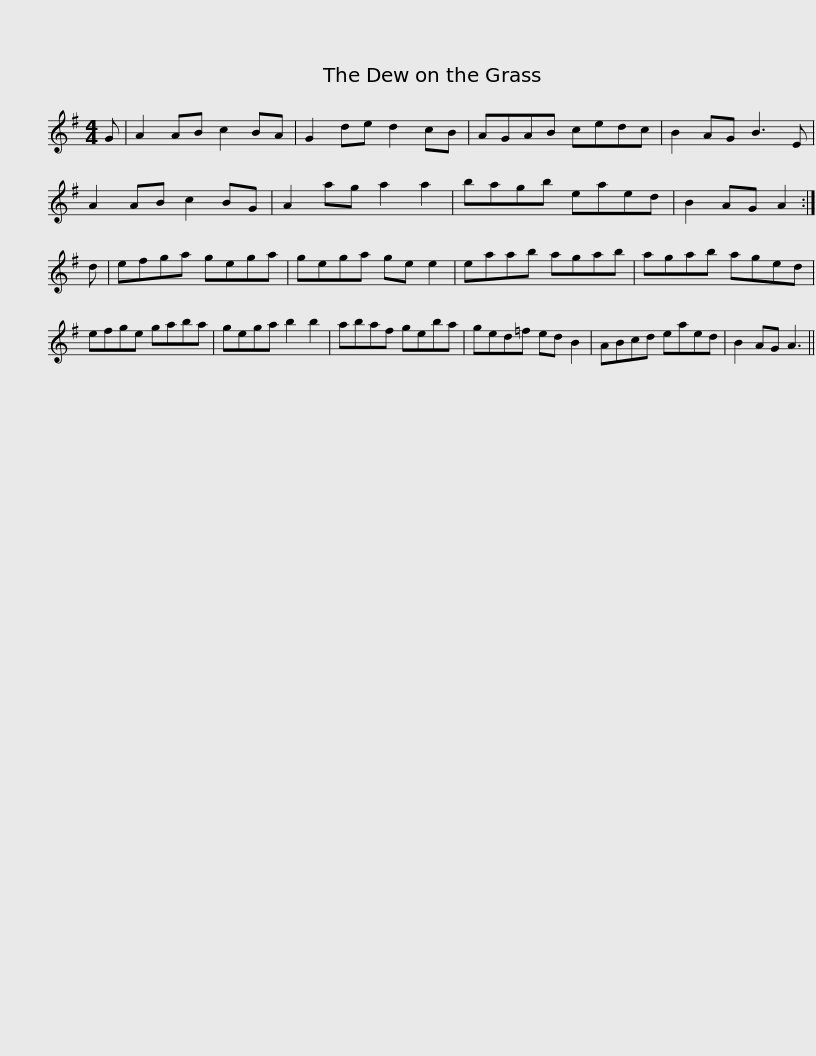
X:1
L:1/8
M:4/4
I:linebreak $
K:G
V:1 treble
V:1
 G | A2 AB c2 BA | G2 de d2 cB | AGAB cedc | B2 AG B3 E | %5
 A2 AB c2 BG | A2 ag a2 a2 |$ bagb eaed | B2 AG A2 :| d | %10
 efga gega | gega ge e2 | eaab agab |$ agab aged | efge gaba | %15
 gega b2 b2 | abaf geba | ged=f ed B2 |$ ABcd eaed | B2 AG A3 || %20
